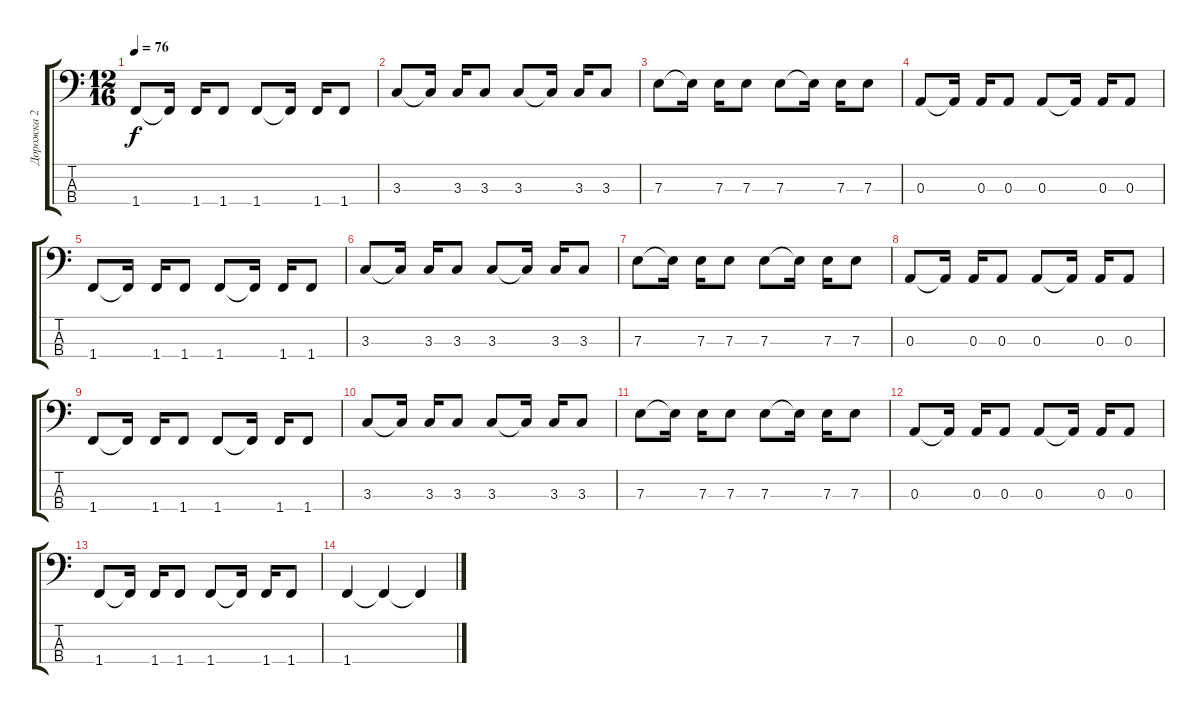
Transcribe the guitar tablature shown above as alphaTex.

\track ("Дорожка 2" "Дорожка 2") {instrument electricbasspick}
\staff {score tabs}
\tuning (G2 D2 A1 E1) {hide}
\ts (12 16)
\tempo 76
\clef f4
\ks c
1.4.8{dy f} 1.4{t}.16 1.4.16 1.4.8 1.4.8 1.4{t}.16 1.4.16 1.4.8 |
3.3.8 3.3{t}.16 3.3.16 3.3.8 3.3.8 3.3{t}.16 3.3.16 3.3.8 |
7.3.8 7.3{t}.16 7.3.16 7.3.8 7.3.8 7.3{t}.16 7.3.16 7.3.8 |
0.3.8 0.3{t}.16 0.3.16 0.3.8 0.3.8 0.3{t}.16 0.3.16 0.3.8 |
1.4.8 1.4{t}.16 1.4.16 1.4.8 1.4.8 1.4{t}.16 1.4.16 1.4.8 |
3.3.8 3.3{t}.16 3.3.16 3.3.8 3.3.8 3.3{t}.16 3.3.16 3.3.8 |
7.3.8 7.3{t}.16 7.3.16 7.3.8 7.3.8 7.3{t}.16 7.3.16 7.3.8 |
0.3.8 0.3{t}.16 0.3.16 0.3.8 0.3.8 0.3{t}.16 0.3.16 0.3.8 |
1.4.8 1.4{t}.16 1.4.16 1.4.8 1.4.8 1.4{t}.16 1.4.16 1.4.8 |
3.3.8 3.3{t}.16 3.3.16 3.3.8 3.3.8 3.3{t}.16 3.3.16 3.3.8 |
7.3.8 7.3{t}.16 7.3.16 7.3.8 7.3.8 7.3{t}.16 7.3.16 7.3.8 |
0.3.8 0.3{t}.16 0.3.16 0.3.8 0.3.8 0.3{t}.16 0.3.16 0.3.8 |
1.4.8 1.4{t}.16 1.4.16 1.4.8 1.4.8 1.4{t}.16 1.4.16 1.4.8 |
1.4.4 1.4{t}.4 1.4{t}.4
